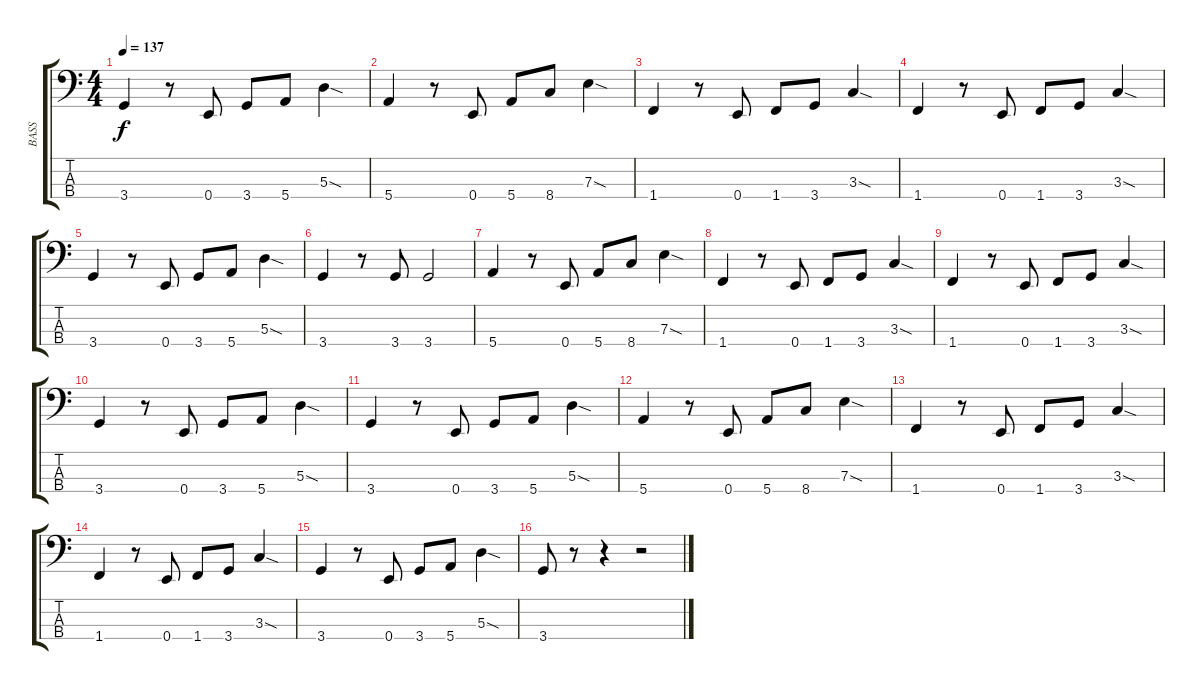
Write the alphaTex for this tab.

\track ("BASS" "BASS") {instrument electricbassfinger}
\staff {score tabs}
\tuning (G2 D2 A1 E1) {hide}
\ts (4 4)
\tempo 137
\clef f4
\ks c
3.4.4{dy f} r.8 0.4.8 3.4.8 5.4.8 5.3{sod}.4 |
5.4.4 r.8 0.4.8 5.4.8 8.4.8 7.3{sod}.4 |
1.4.4 r.8 0.4.8 1.4.8 3.4.8 3.3{sod}.4 |
1.4.4 r.8 0.4.8 1.4.8 3.4.8 3.3{sod}.4 |
3.4.4 r.8 0.4.8 3.4.8 5.4.8 5.3{sod}.4 |
3.4.4 r.8 3.4.8 3.4.2 |
5.4.4 r.8 0.4.8 5.4.8 8.4.8 7.3{sod}.4 |
1.4.4 r.8 0.4.8 1.4.8 3.4.8 3.3{sod}.4 |
1.4.4 r.8 0.4.8 1.4.8 3.4.8 3.3{sod}.4 |
3.4.4 r.8 0.4.8 3.4.8 5.4.8 5.3{sod}.4 |
3.4.4 r.8 0.4.8 3.4.8 5.4.8 5.3{sod}.4 |
5.4.4 r.8 0.4.8 5.4.8 8.4.8 7.3{sod}.4 |
1.4.4 r.8 0.4.8 1.4.8 3.4.8 3.3{sod}.4 |
1.4.4 r.8 0.4.8 1.4.8 3.4.8 3.3{sod}.4 |
3.4.4 r.8 0.4.8 3.4.8 5.4.8 5.3{sod}.4 |
3.4.8 r.8 r.4 r.2
